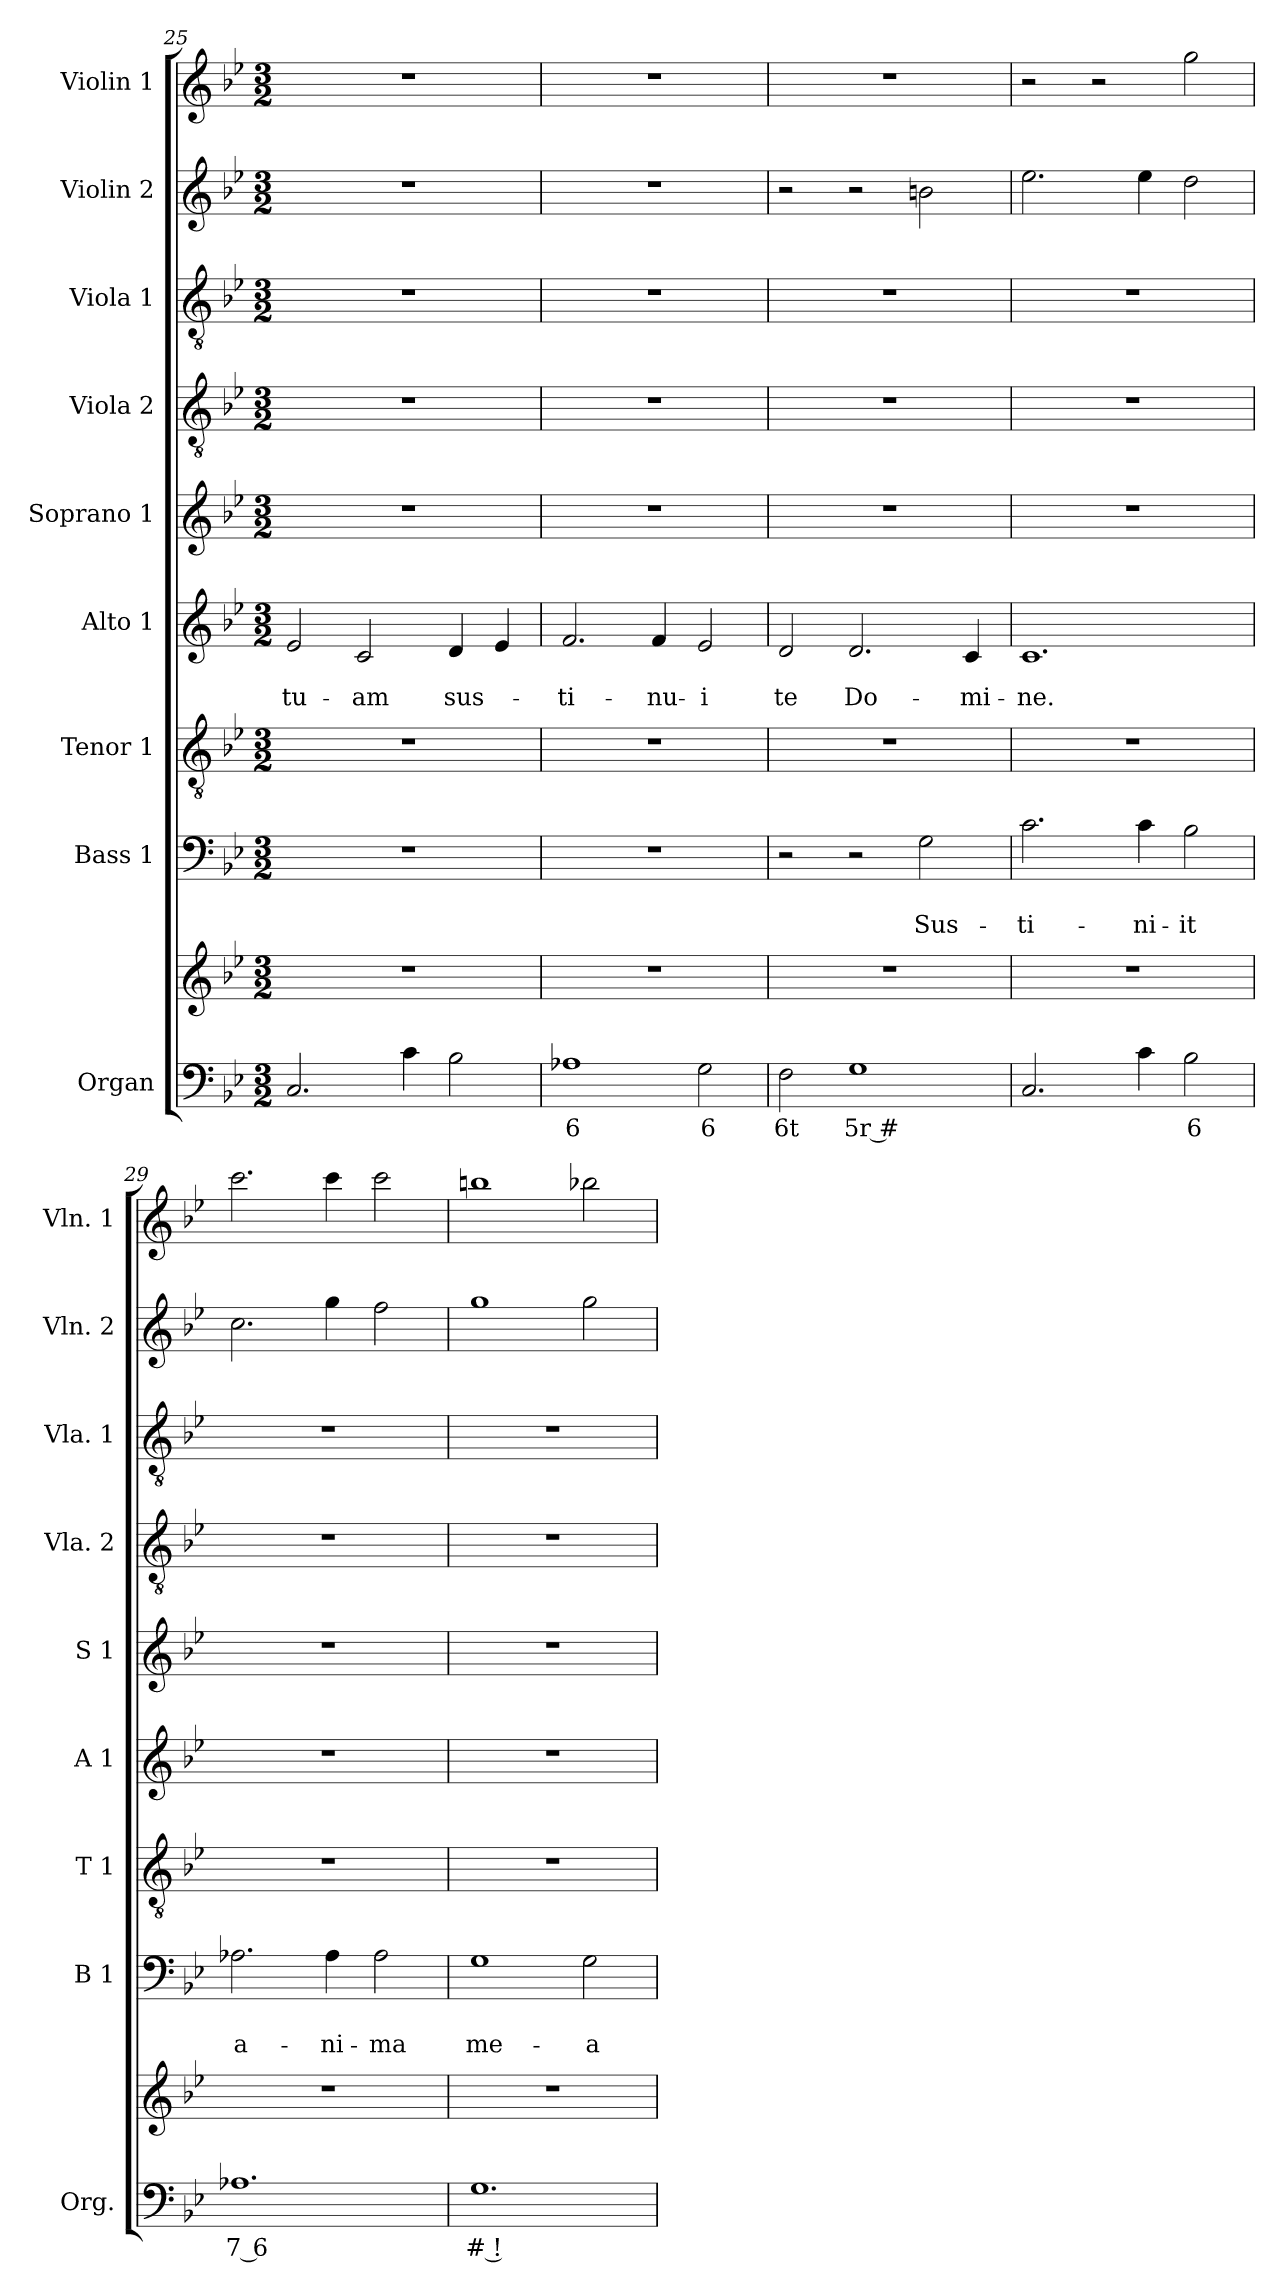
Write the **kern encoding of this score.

**kern	**text	**kern	**kern	**text	**text	**kern	**kern	**text	**text	**kern	**kern	**kern	**kern	**kern
*part9	*part9	*part9	*part8	*part8	*part8	*part7	*part6	*part6	*part6	*part5	*part4	*part3	*part2	*part1
*staff10	*staff10	*staff9	*staff8	*staff8	*staff8	*staff7	*staff6	*staff6	*staff6	*staff5	*staff4	*staff3	*staff2	*staff1
*I"Organ	*	*	*I"Bass 1	*	*	*I"Tenor 1	*I"Alto 1	*	*	*I"Soprano 1	*I"Viola 2	*I"Viola 1	*I"Violin 2	*I"Violin 1
*I'Org.	*	*	*I'B 1	*	*	*I'T 1	*I'A 1	*	*	*I'S 1	*I'Vla. 2	*I'Vla. 1	*I'Vln. 2	*I'Vln. 1
*clefF4	*	*clefG2	*clefF4	*	*	*clefGv2	*clefG2	*	*	*clefG2	*clefGv2	*clefGv2	*clefG2	*clefG2
*k[b-e-]	*	*k[b-e-]	*k[b-e-]	*	*	*k[b-e-]	*k[b-e-]	*	*	*k[b-e-]	*k[b-e-]	*k[b-e-]	*k[b-e-]	*k[b-e-]
*B-:	*	*B-:	*B-:	*	*	*B-:	*B-:	*	*	*B-:	*B-:	*B-:	*B-:	*B-:
*M3/2	*	*M3/2	*M3/2	*	*	*M3/2	*M3/2	*	*	*M3/2	*M3/2	*M3/2	*M3/2	*M3/2
=25	=25	=25	=25	=25	=25	=25	=25	=25	=25	=25	=25	=25	=25	=25
!	!	!	!	!	!	!	!	!	!LO:LY:b	!	!	!	!	!
2.C/	.	1.r	1.r	.	.	1.r	2e-/	.	tu-	1.r	1.r	1.r	1.r	1.r
!	!	!	!	!	!	!	!	!	!LO:LY:b	!	!	!	!	!
.	.	.	.	.	.	.	2c/	.	-am	.	.	.	.	.
4c\	.	.	.	.	.	.	.	.	.	.	.	.	.	.
!	!	!	!	!	!	!	!	!	!LO:LY:b	!	!	!	!	!
2B-\	.	.	.	.	.	.	4d/	.	sus-	.	.	.	.	.
.	.	.	.	.	.	.	4e-/	.	.	.	.	.	.	.
=26	=26	=26	=26	=26	=26	=26	=26	=26	=26	=26	=26	=26	=26	=26
!	!LO:LY:b	!	!	!	!	!	!	!	!LO:LY:b	!	!	!	!	!
1A-X	6	1.r	1.r	.	.	1.r	2.f/	.	-ti-	1.r	1.r	1.r	1.r	1.r
!	!	!	!	!	!	!	!	!	!LO:LY:b	!	!	!	!	!
.	.	.	.	.	.	.	4f/	.	-nu-	.	.	.	.	.
!	!LO:LY:b	!	!	!	!	!	!	!	!LO:LY:b	!	!	!	!	!
2G\	6	.	.	.	.	.	2e-/	.	-i	.	.	.	.	.
=27	=27	=27	=27	=27	=27	=27	=27	=27	=27	=27	=27	=27	=27	=27
!	!LO:LY:b	!	!	!	!	!	!	!	!LO:LY:b	!	!	!	!	!
2F\	6t	1.r	2r	.	.	1.r	2d/	.	te	1.r	1.r	1.r	2r	1.r
!	!LO:LY:b	!	!	!	!	!	!	!	!LO:LY:b	!	!	!	!	!
1G	5r #	.	2r	.	.	.	2.d/	.	Do-	.	.	.	2r	.
!	!	!	!	!	!LO:LY:b	!	!	!	!	!	!	!	!	!
.	.	.	2G\	.	Sus-	.	.	.	.	.	.	.	2bn\	.
!	!	!	!	!	!	!	!	!	!LO:LY:b	!	!	!	!	!
.	.	.	.	.	.	.	4c/	.	-mi-	.	.	.	.	.
=28	=28	=28	=28	=28	=28	=28	=28	=28	=28	=28	=28	=28	=28	=28
!	!	!	!	!	!LO:LY:b	!	!	!	!LO:LY:b	!	!	!	!	!
2.C/	.	1.r	2.c\	.	-ti-	1.r	1.c	.	-ne.	1.r	1.r	1.r	2.ee-\	2r
.	.	.	.	.	.	.	.	.	.	.	.	.	.	2r
!	!	!	!	!	!LO:LY:b	!	!	!	!	!	!	!	!	!
4c\	.	.	4c\	.	-ni-	.	.	.	.	.	.	.	4ee-\	.
!	!LO:LY:b	!	!	!	!LO:LY:b	!	!	!	!	!	!	!	!	!
2B-\	6	.	2B-\	.	-it	.	.	.	.	.	.	.	2dd\	2gg\
=29	=29	=29	=29	=29	=29	=29	=29	=29	=29	=29	=29	=29	=29	=29
!	!LO:LY:b	!	!	!	!LO:LY:b	!	!	!	!	!	!	!	!	!
1.A-X	7 6	1.r	2.A-X\	.	a-	1.r	1.r	.	.	1.r	1.r	1.r	2.cc\	2.ccc\
!	!	!	!	!	!LO:LY:b	!	!	!	!	!	!	!	!	!
.	.	.	4A-\	.	-ni-	.	.	.	.	.	.	.	4gg\	4ccc\
!	!	!	!	!	!LO:LY:b	!	!	!	!	!	!	!	!	!
.	.	.	2A-\	.	-ma	.	.	.	.	.	.	.	2ff\	2ccc\
!!LO:PB:g=z
=30	=30	=30	=30	=30	=30	=30	=30	=30	=30	=30	=30	=30	=30	=30
!	!LO:LY:b	!	!	!	!LO:LY:b	!	!	!	!	!	!	!	!	!
1.G	# !	1.r	1G	.	me-	1.r	1.r	.	.	1.r	1.r	1.r	1gg	1bbn
!	!	!	!	!	!LO:LY:b	!	!	!	!	!	!	!	!	!
.	.	.	2G\	.	-a	.	.	.	.	.	.	.	2gg\	2bb-X\
=	=	=	=	=	=	=	=	=	=	=	=	=	=	=
*-	*-	*-	*-	*-	*-	*-	*-	*-	*-	*-	*-	*-	*-	*-
